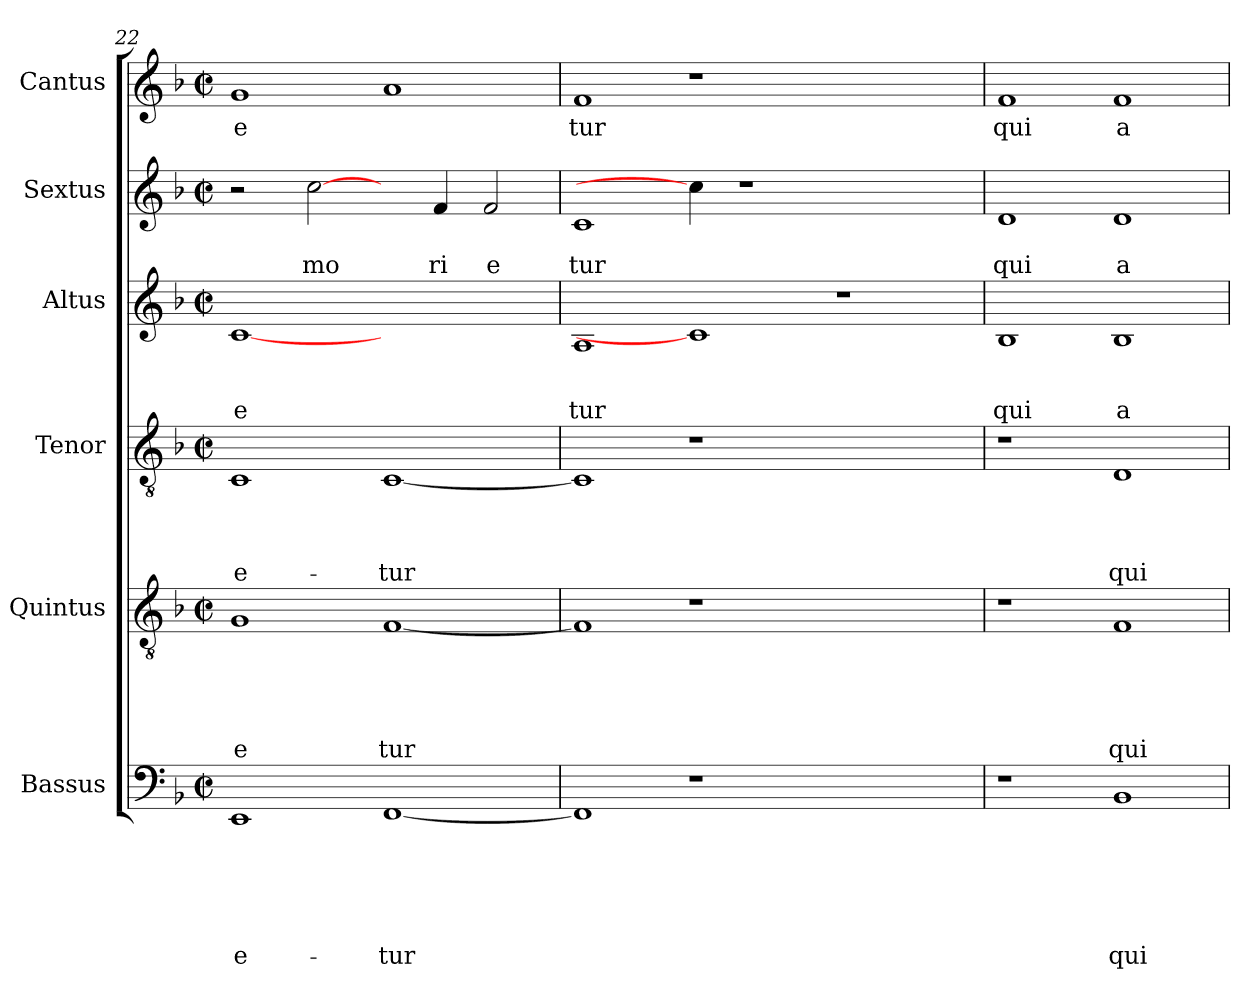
**kern	**text	**text	**text	**text	**text	**text	**kern	**text	**text	**text	**text	**text	**kern	**text	**text	**text	**text	**kern	**text	**text	**text	**kern	**text	**text	**kern	**text
*part6	*part6	*part6	*part6	*part6	*part6	*part6	*part5	*part5	*part5	*part5	*part5	*part5	*part4	*part4	*part4	*part4	*part4	*part3	*part3	*part3	*part3	*part2	*part2	*part2	*part1	*part1
*staff6	*staff6	*staff6	*staff6	*staff6	*staff6	*staff6	*staff5	*staff5	*staff5	*staff5	*staff5	*staff5	*staff4	*staff4	*staff4	*staff4	*staff4	*staff3	*staff3	*staff3	*staff3	*staff2	*staff2	*staff2	*staff1	*staff1
*I"Bassus	*	*	*	*	*	*	*I"Quintus	*	*	*	*	*	*I"Tenor	*	*	*	*	*I"Altus	*	*	*	*I"Sextus	*	*	*I"Cantus	*
*clefF4	*	*	*	*	*	*	*clefGv2	*	*	*	*	*	*clefGv2	*	*	*	*	*clefG2	*	*	*	*clefG2	*	*	*clefG2	*
*k[b-]	*	*	*	*	*	*	*k[b-]	*	*	*	*	*	*k[b-]	*	*	*	*	*k[b-]	*	*	*	*k[b-]	*	*	*k[b-]	*
*F:	*	*	*	*	*	*	*F:	*	*	*	*	*	*F:	*	*	*	*	*F:	*	*	*	*F:	*	*	*F:	*
*M2/2	*	*	*	*	*	*	*M2/2	*	*	*	*	*	*M2/2	*	*	*	*	*M2/2	*	*	*	*M2/2	*	*	*M2/2	*
*met(c|)	*	*	*	*	*	*	*met(c|)	*	*	*	*	*	*met(c|)	*	*	*	*	*met(c|)	*	*	*	*met(c|)	*	*	*met(c|)	*
=22	=22	=22	=22	=22	=22	=22	=22	=22	=22	=22	=22	=22	=22	=22	=22	=22	=22	=22	=22	=22	=22	=22	=22	=22	=22	=22
!	!	!	!	!	!	!LO:LY:b	!	!	!	!	!	!LO:LY:b	!	!	!	!	!LO:LY:b	!	!	!	!LO:LY:b	!	!	!	!	!LO:LY:b
1EE	.	.	.	.	.	-e-	1G	.	.	.	.	e	1C	.	.	.	-e-	[1c	.	.	e	2r	.	.	1g	e
!	!	!	!	!	!	!	!	!	!	!	!	!	!	!	!	!	!	!	!	!	!	!	!	!LO:LY:b	!	!
.	.	.	.	.	.	.	.	.	.	.	.	.	.	.	.	.	.	.	.	.	.	[2cc\	.	mo	.	.
!	!	!	!	!	!	!LO:LY:b	!	!	!	!	!	!LO:LY:b	!	!	!	!	!LO:LY:b	!	!	!	!	!	!	!	!	!
[>1FF	.	.	.	.	.	-tur	[>1F	.	.	.	.	tur	[>1C	.	.	.	-tur	1ryy	.	.	.	4ryy	.	.	1a	.
!	!	!	!	!	!	!	!	!	!	!	!	!	!	!	!	!	!	!	!	!	!	!	!	!LO:LY:b	!	!
.	.	.	.	.	.	.	.	.	.	.	.	.	.	.	.	.	.	.	.	.	.	4f/	.	ri	.	.
!	!	!	!	!	!	!	!	!	!	!	!	!	!	!	!	!	!	!	!	!	!	!	!	!LO:LY:b	!	!
.	.	.	.	.	.	.	.	.	.	.	.	.	.	.	.	.	.	.	.	.	.	2f/	.	e	.	.
!!LO:PB:g=z
=23	=23	=23	=23	=23	=23	=23	=23	=23	=23	=23	=23	=23	=23	=23	=23	=23	=23	=23	=23	=23	=23	=23	=23	=23	=23	=23
!	!	!	!	!	!	!	!	!	!	!	!	!	!	!	!	!	!	!	!	!	!LO:LY:b	!	!	!LO:LY:b	!	!LO:LY:b
1FF]	.	.	.	.	.	.	1F]	.	.	.	.	.	1C]	.	.	.	.	1A	.	.	tur	1c	.	tur	1f	tur
1r	.	.	.	.	.	.	1r	.	.	.	.	.	1r	.	.	.	.	1c]	.	.	.	4cc\]	.	.	1r	.
.	.	.	.	.	.	.	.	.	.	.	.	.	.	.	.	.	.	.	.	.	.	1r	.	.	.	.
1ryy	.	.	.	.	.	.	1ryy	.	.	.	.	.	1ryy	.	.	.	.	1r	.	.	.	.	.	.	1ryy	.
.	.	.	.	.	.	.	.	.	.	.	.	.	.	.	.	.	.	.	.	.	.	2.ryy	.	.	.	.
=24	=24	=24	=24	=24	=24	=24	=24	=24	=24	=24	=24	=24	=24	=24	=24	=24	=24	=24	=24	=24	=24	=24	=24	=24	=24	=24
!	!	!	!	!	!	!	!	!	!	!	!	!	!	!	!	!	!	!	!	!	!LO:LY:b	!	!	!LO:LY:b	!	!LO:LY:b
1r	.	.	.	.	.	.	1r	.	.	.	.	.	1r	.	.	.	.	1B-	.	.	qui	1d	.	qui	1f	qui
!	!	!	!	!	!	!LO:LY:b	!	!	!	!	!	!LO:LY:b	!	!	!	!	!LO:LY:b	!	!	!	!LO:LY:b	!	!	!LO:LY:b	!	!LO:LY:b
1BB-	.	.	.	.	.	qui	1F	.	.	.	.	qui	1D	.	.	.	qui	1B-	.	.	a	1d	.	a	1f	a
=	=	=	=	=	=	=	=	=	=	=	=	=	=	=	=	=	=	=	=	=	=	=	=	=	=	=
*-	*-	*-	*-	*-	*-	*-	*-	*-	*-	*-	*-	*-	*-	*-	*-	*-	*-	*-	*-	*-	*-	*-	*-	*-	*-	*-
